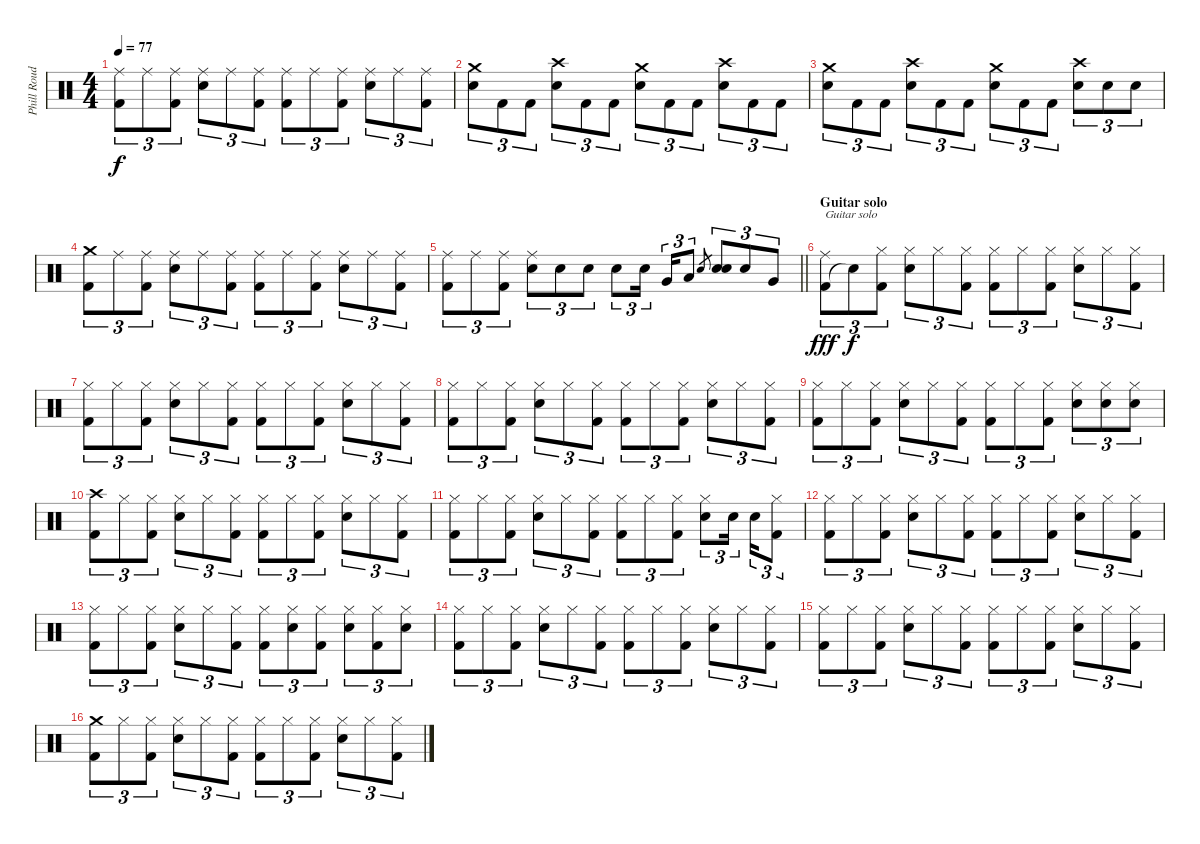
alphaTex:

\track ("Phill Roud" "Phill Roud") {instrument percussion}
\staff {score}
\articulation defaults
\ts (4 4)
\tempo 77
\clef neutral
\ks c
("Kick (hit) 2" "Ride (middle)").8{tu (3 2) dy f} "Ride (middle)".8{tu (3 2)} ("Kick (hit) 2" "Ride (middle)").8{tu (3 2)} ("Electric Snare (hit)" "Ride (middle)").8{tu (3 2)} "Ride (middle)".8{tu (3 2)} ("Kick (hit) 2" "Ride (middle)").8{tu (3 2)} ("Kick (hit) 2" "Ride (middle)").8{tu (3 2)} "Ride (middle)".8{tu (3 2)} ("Kick (hit) 2" "Ride (middle)").8{tu (3 2)} ("Electric Snare (hit)" "Ride (middle)").8{tu (3 2)} "Ride (middle)".8{tu (3 2)} ("Kick (hit) 2" "Ride (middle)").8{tu (3 2)} |
("Electric Snare (hit)" "Crash medium (hit)").8{tu (3 2)} "Kick (hit) 2".8{tu (3 2)} "Kick (hit) 2".8{tu (3 2)} ("Electric Snare (hit)" "Crash high (hit)").8{tu (3 2)} "Kick (hit) 2".8{tu (3 2)} "Kick (hit) 2".8{tu (3 2)} ("Electric Snare (hit)" "Crash medium (hit)").8{tu (3 2)} "Kick (hit) 2".8{tu (3 2)} "Kick (hit) 2".8{tu (3 2)} ("Electric Snare (hit)" "Crash high (hit)").8{tu (3 2)} "Kick (hit) 2".8{tu (3 2)} "Kick (hit) 2".8{tu (3 2)} |
("Electric Snare (hit)" "Crash medium (hit)").8{tu (3 2)} "Kick (hit) 2".8{tu (3 2)} "Kick (hit) 2".8{tu (3 2)} ("Electric Snare (hit)" "Crash high (hit)").8{tu (3 2)} "Kick (hit) 2".8{tu (3 2)} "Kick (hit) 2".8{tu (3 2)} ("Electric Snare (hit)" "Crash medium (hit)").8{tu (3 2)} "Kick (hit) 2".8{tu (3 2)} "Kick (hit) 2".8{tu (3 2)} ("Electric Snare (hit)" "Crash high (hit)").8{tu (3 2)} "Electric Snare (hit)".8{tu (3 2)} "Electric Snare (hit)".8{tu (3 2)} |
("Kick (hit) 2" "Crash medium (hit)").8{tu (3 2)} "Ride (middle)".8{tu (3 2)} ("Kick (hit) 2" "Ride (middle)").8{tu (3 2)} ("Electric Snare (hit)" "Ride (middle)").8{tu (3 2)} "Ride (middle)".8{tu (3 2)} ("Kick (hit) 2" "Ride (middle)").8{tu (3 2)} ("Kick (hit) 2" "Ride (middle)").8{tu (3 2)} "Ride (middle)".8{tu (3 2)} ("Kick (hit) 2" "Ride (middle)").8{tu (3 2)} ("Electric Snare (hit)" "Ride (middle)").8{tu (3 2)} "Ride (middle)".8{tu (3 2)} ("Kick (hit) 2" "Ride (middle)").8{tu (3 2)} |
\barLineRight lightlight
("Kick (hit) 2" "Ride (middle)").8{tu (3 2)} "Ride (middle)".8{tu (3 2)} ("Kick (hit) 2" "Ride (middle)").8{tu (3 2)} ("Electric Snare (hit)" "Ride (middle)").8{tu (3 2)} "Electric Snare (hit)".8{tu (3 2)} "Electric Snare (hit)".8{tu (3 2)} "Electric Snare (hit)".8{tu (3 2)} "Electric Snare (hit)".16{tu (3 2)} "Very Low Tom (hit)".16{tu (3 2)} "Low Floor Tom (hit)".8{tu (3 2)} "Electric Snare (hit)".8{gr} ("Electric Snare (hit)" "Electric Snare (hit)").8{tu (3 2)} "Electric Snare (hit)".8{tu (3 2)} "Very Low Tom (hit)".8{tu (3 2)} |
\section ("" "Guitar solo")
("Kick (hit) 2" "Ride (middle)").8{tu (3 2) txt "Guitar solo" dy fff} "Snare (hit)"{t}.8{tu (3 2) dy f} ("Kick (hit) 2" "Hi-Hat (closed)").8{tu (3 2)} ("Electric Snare (hit)" "Hi-Hat (closed)").8{tu (3 2)} "Hi-Hat (closed)".8{tu (3 2)} ("Kick (hit) 2" "Hi-Hat (closed)").8{tu (3 2)} ("Kick (hit) 2" "Hi-Hat (closed)").8{tu (3 2)} "Hi-Hat (closed)".8{tu (3 2)} ("Kick (hit) 2" "Hi-Hat (closed)").8{tu (3 2)} ("Electric Snare (hit)" "Hi-Hat (closed)").8{tu (3 2)} "Hi-Hat (closed)".8{tu (3 2)} ("Kick (hit) 2" "Hi-Hat (closed)").8{tu (3 2)} |
("Kick (hit) 2" "Hi-Hat (closed)").8{tu (3 2)} "Hi-Hat (closed)".8{tu (3 2)} ("Kick (hit) 2" "Hi-Hat (closed)").8{tu (3 2)} ("Electric Snare (hit)" "Hi-Hat (closed)").8{tu (3 2)} "Hi-Hat (closed)".8{tu (3 2)} ("Kick (hit) 2" "Hi-Hat (closed)").8{tu (3 2)} ("Kick (hit) 2" "Hi-Hat (closed)").8{tu (3 2)} "Hi-Hat (closed)".8{tu (3 2)} ("Kick (hit) 2" "Hi-Hat (closed)").8{tu (3 2)} ("Electric Snare (hit)" "Hi-Hat (closed)").8{tu (3 2)} "Hi-Hat (closed)".8{tu (3 2)} ("Kick (hit) 2" "Hi-Hat (closed)").8{tu (3 2)} |
("Kick (hit) 2" "Hi-Hat (closed)").8{tu (3 2)} "Hi-Hat (closed)".8{tu (3 2)} ("Kick (hit) 2" "Hi-Hat (closed)").8{tu (3 2)} ("Electric Snare (hit)" "Hi-Hat (closed)").8{tu (3 2)} "Hi-Hat (closed)".8{tu (3 2)} ("Kick (hit) 2" "Hi-Hat (closed)").8{tu (3 2)} ("Kick (hit) 2" "Hi-Hat (closed)").8{tu (3 2)} "Hi-Hat (closed)".8{tu (3 2)} ("Kick (hit) 2" "Hi-Hat (closed)").8{tu (3 2)} ("Electric Snare (hit)" "Hi-Hat (closed)").8{tu (3 2)} "Hi-Hat (closed)".8{tu (3 2)} ("Kick (hit) 2" "Hi-Hat (closed)").8{tu (3 2)} |
("Kick (hit) 2" "Hi-Hat (closed)").8{tu (3 2)} "Hi-Hat (closed)".8{tu (3 2)} ("Kick (hit) 2" "Hi-Hat (closed)").8{tu (3 2)} ("Electric Snare (hit)" "Hi-Hat (closed)").8{tu (3 2)} "Hi-Hat (closed)".8{tu (3 2)} ("Kick (hit) 2" "Hi-Hat (closed)").8{tu (3 2)} ("Kick (hit) 2" "Hi-Hat (closed)").8{tu (3 2)} "Hi-Hat (closed)".8{tu (3 2)} ("Kick (hit) 2" "Hi-Hat (closed)").8{tu (3 2)} ("Electric Snare (hit)" "Hi-Hat (closed)").8{tu (3 2)} ("Electric Snare (hit)" "Hi-Hat (closed)").8{tu (3 2)} ("Electric Snare (hit)" "Hi-Hat (closed)").8{tu (3 2)} |
("Kick (hit) 2" "Crash high (hit)").8{tu (3 2)} "Hi-Hat (closed)".8{tu (3 2)} ("Kick (hit) 2" "Hi-Hat (closed)").8{tu (3 2)} ("Electric Snare (hit)" "Hi-Hat (closed)").8{tu (3 2)} "Hi-Hat (closed)".8{tu (3 2)} ("Kick (hit) 2" "Hi-Hat (closed)").8{tu (3 2)} ("Kick (hit) 2" "Hi-Hat (closed)").8{tu (3 2)} "Hi-Hat (closed)".8{tu (3 2)} ("Kick (hit) 2" "Hi-Hat (closed)").8{tu (3 2)} ("Electric Snare (hit)" "Hi-Hat (closed)").8{tu (3 2)} "Hi-Hat (closed)".8{tu (3 2)} ("Kick (hit) 2" "Hi-Hat (closed)").8{tu (3 2)} |
("Kick (hit) 2" "Hi-Hat (closed)").8{tu (3 2)} "Hi-Hat (closed)".8{tu (3 2)} ("Kick (hit) 2" "Hi-Hat (closed)").8{tu (3 2)} ("Electric Snare (hit)" "Hi-Hat (closed)").8{tu (3 2)} "Hi-Hat (closed)".8{tu (3 2)} ("Kick (hit) 2" "Hi-Hat (closed)").8{tu (3 2)} ("Kick (hit) 2" "Hi-Hat (closed)").8{tu (3 2)} "Hi-Hat (closed)".8{tu (3 2)} ("Kick (hit) 2" "Hi-Hat (closed)").8{tu (3 2)} ("Electric Snare (hit)" "Hi-Hat (closed)").8{tu (3 2)} "Electric Snare (hit)".16{tu (3 2)} "Electric Snare (hit)".16{tu (3 2)} ("Kick (hit) 2" "Hi-Hat (closed)").8{tu (3 2)} |
("Kick (hit) 2" "Hi-Hat (closed)").8{tu (3 2)} "Hi-Hat (closed)".8{tu (3 2)} ("Kick (hit) 2" "Hi-Hat (closed)").8{tu (3 2)} ("Electric Snare (hit)" "Hi-Hat (closed)").8{tu (3 2)} "Hi-Hat (closed)".8{tu (3 2)} ("Kick (hit) 2" "Hi-Hat (closed)").8{tu (3 2)} ("Kick (hit) 2" "Hi-Hat (closed)").8{tu (3 2)} "Hi-Hat (closed)".8{tu (3 2)} ("Kick (hit) 2" "Hi-Hat (closed)").8{tu (3 2)} ("Electric Snare (hit)" "Hi-Hat (closed)").8{tu (3 2)} "Hi-Hat (closed)".8{tu (3 2)} ("Kick (hit) 2" "Hi-Hat (closed)").8{tu (3 2)} |
("Kick (hit) 2" "Hi-Hat (closed)").8{tu (3 2)} "Hi-Hat (closed)".8{tu (3 2)} ("Kick (hit) 2" "Hi-Hat (closed)").8{tu (3 2)} ("Electric Snare (hit)" "Hi-Hat (closed)").8{tu (3 2)} "Hi-Hat (closed)".8{tu (3 2)} ("Kick (hit) 2" "Hi-Hat (closed)").8{tu (3 2)} ("Kick (hit) 2" "Hi-Hat (closed)").8{tu (3 2)} ("Electric Snare (hit)" "Hi-Hat (closed)").8{tu (3 2)} ("Kick (hit) 2" "Hi-Hat (closed)").8{tu (3 2)} ("Electric Snare (hit)" "Hi-Hat (closed)").8{tu (3 2)} ("Kick (hit) 2" "Hi-Hat (closed)").8{tu (3 2)} ("Electric Snare (hit)" "Hi-Hat (closed)").8{tu (3 2)} |
("Kick (hit) 2" "Hi-Hat (closed)").8{tu (3 2)} "Hi-Hat (closed)".8{tu (3 2)} ("Kick (hit) 2" "Hi-Hat (closed)").8{tu (3 2)} ("Electric Snare (hit)" "Hi-Hat (closed)").8{tu (3 2)} "Hi-Hat (closed)".8{tu (3 2)} ("Kick (hit) 2" "Hi-Hat (closed)").8{tu (3 2)} ("Kick (hit) 2" "Hi-Hat (closed)").8{tu (3 2)} "Hi-Hat (closed)".8{tu (3 2)} ("Kick (hit) 2" "Hi-Hat (closed)").8{tu (3 2)} ("Electric Snare (hit)" "Hi-Hat (closed)").8{tu (3 2)} "Hi-Hat (closed)".8{tu (3 2)} ("Kick (hit) 2" "Hi-Hat (closed)").8{tu (3 2)} |
("Kick (hit) 2" "Hi-Hat (closed)").8{tu (3 2)} "Hi-Hat (closed)".8{tu (3 2)} ("Kick (hit) 2" "Hi-Hat (closed)").8{tu (3 2)} ("Electric Snare (hit)" "Hi-Hat (closed)").8{tu (3 2)} "Hi-Hat (closed)".8{tu (3 2)} ("Kick (hit) 2" "Hi-Hat (closed)").8{tu (3 2)} ("Kick (hit) 2" "Hi-Hat (closed)").8{tu (3 2)} "Hi-Hat (closed)".8{tu (3 2)} ("Kick (hit) 2" "Hi-Hat (closed)").8{tu (3 2)} ("Electric Snare (hit)" "Hi-Hat (closed)").8{tu (3 2)} "Hi-Hat (closed)".8{tu (3 2)} ("Kick (hit) 2" "Hi-Hat (closed)").8{tu (3 2)} |
("Kick (hit) 2" "Crash medium (hit)").8{tu (3 2)} "Hi-Hat (closed)".8{tu (3 2)} ("Kick (hit) 2" "Hi-Hat (closed)").8{tu (3 2)} ("Electric Snare (hit)" "Hi-Hat (closed)").8{tu (3 2)} "Hi-Hat (closed)".8{tu (3 2)} ("Kick (hit) 2" "Hi-Hat (closed)").8{tu (3 2)} ("Kick (hit) 2" "Hi-Hat (closed)").8{tu (3 2)} "Hi-Hat (closed)".8{tu (3 2)} ("Kick (hit) 2" "Hi-Hat (closed)").8{tu (3 2)} ("Electric Snare (hit)" "Hi-Hat (closed)").8{tu (3 2)} "Hi-Hat (closed)".8{tu (3 2)} ("Kick (hit) 2" "Hi-Hat (closed)").8{tu (3 2)}
